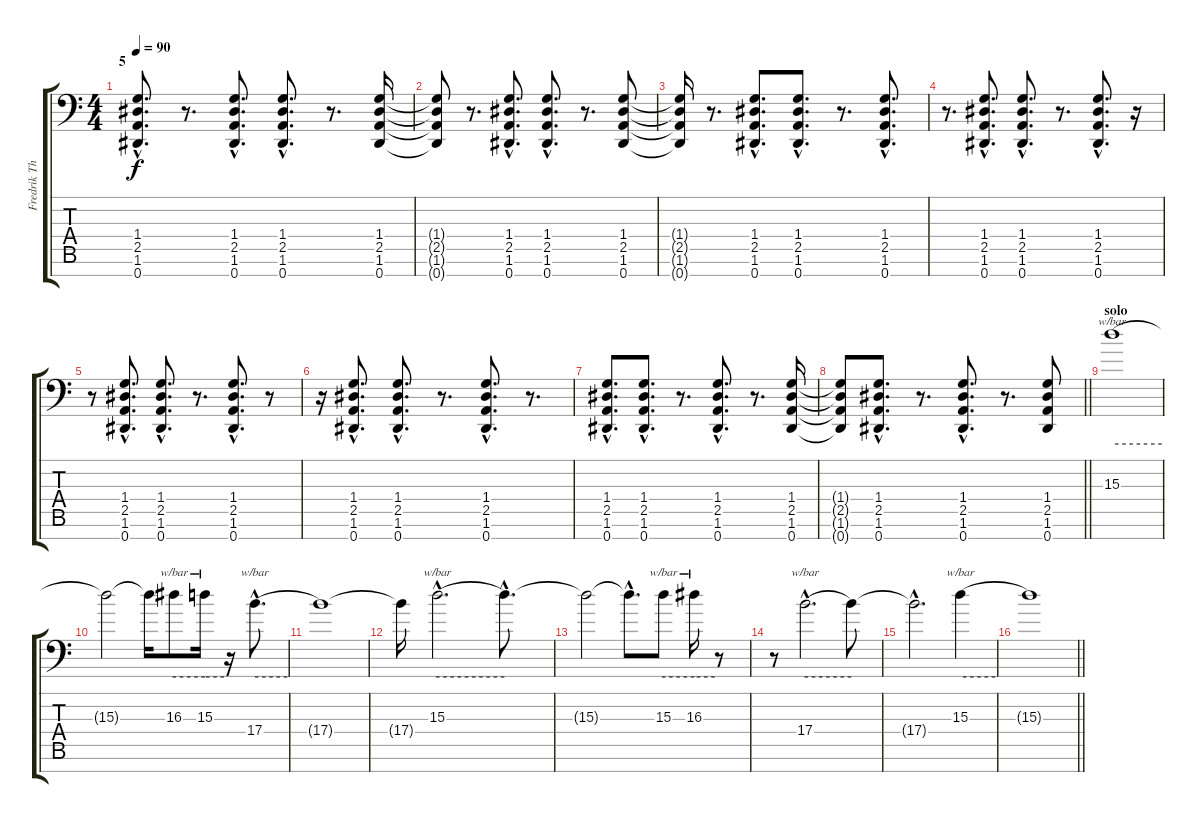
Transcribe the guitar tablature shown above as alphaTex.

\track ("Fredrik Thordendal" "Fredrik Th") {instrument distortionguitar}
\staff {score tabs}
\tuning (Ab3 E3 B2 Gb2 Db2 Ab1 Eb1) {hide}
\ts (4 4)
\section ("" "5")
\tempo 90
\clef f4
\ks c
(1.4{hac} 2.5{hac} 1.6{hac} 0.7{hac}).8{d dy f} r.8{d} (1.4{hac} 2.5{hac} 1.6{hac} 0.7{hac}).8{d} (1.4{hac} 2.5{hac} 1.6{hac} 0.7{hac}).8{d} r.8{d} (1.4 2.5 1.6 0.7).16 |
(1.4{t} 2.5{t} 1.6{t} 0.7{t}).8 r.8{d} (1.4{hac} 2.5{hac} 1.6{hac} 0.7{hac}).8{d} (1.4{hac} 2.5{hac} 1.6{hac} 0.7{hac}).8{d} r.8{d} (1.4 2.5 1.6 0.7).8 |
(1.4{t} 2.5{t} 1.6{t} 0.7{t}).16 r.8{d} (1.4{hac} 2.5{hac} 1.6{hac} 0.7{hac}).8{d} (1.4{hac} 2.5{hac} 1.6{hac} 0.7{hac}).8{d} r.8{d} (1.4{hac} 2.5{hac} 1.6{hac} 0.7{hac}).8{d} |
r.8{d} (1.4{hac} 2.5{hac} 1.6{hac} 0.7{hac}).8{d} (1.4{hac} 2.5{hac} 1.6{hac} 0.7{hac}).8{d} r.8{d} (1.4{hac} 2.5{hac} 1.6{hac} 0.7{hac}).8{d} r.16 |
r.8 (1.4{hac} 2.5{hac} 1.6{hac} 0.7{hac}).8{d} (1.4{hac} 2.5{hac} 1.6{hac} 0.7{hac}).8{d} r.8{d} (1.4{hac} 2.5{hac} 1.6{hac} 0.7{hac}).8{d} r.8 |
r.16 (1.4{hac} 2.5{hac} 1.6{hac} 0.7{hac}).8{d} (1.4{hac} 2.5{hac} 1.6{hac} 0.7{hac}).8{d} r.8{d} (1.4{hac} 2.5{hac} 1.6{hac} 0.7{hac}).8{d} r.8{d} |
(1.4{hac} 2.5{hac} 1.6{hac} 0.7{hac}).8{d} (1.4{hac} 2.5{hac} 1.6{hac} 0.7{hac}).8{d} r.8{d} (1.4{hac} 2.5{hac} 1.6{hac} 0.7{hac}).8{d} r.8{d} (1.4 2.5 1.6 0.7).16 |
\barLineRight lightlight
(1.4{t} 2.5{t} 1.6{t} 0.7{t}).8 (1.4{hac} 2.5{hac} 1.6{hac} 0.7{hac}).8{d} r.8{d} (1.4{hac} 2.5{hac} 1.6{hac} 0.7{hac}).8{d} r.8{d} (1.4 2.5 1.6 0.7).8 |
\section ("" "solo")
15.3.1{tbe (hold default 0 0 60 0)} |
15.3{t}.2 15.3{t}.16 16.3.8{tbe (hold default 0 0 60 0)} 15.3.16{tbe (hold default 0 0 60 0)} r.16 17.4{hac}.8{d tbe (hold default 0 0 60 0)} |
17.4{t}.1 |
17.4{t}.16 15.3{hac}.2{d tbe (hold default 0 0 60 0)} 15.3{hac t}.8{d} |
15.3{t}.2 15.3{hac t}.8{d} 15.3.8{tbe (hold default 0 0 60 0)} 16.3.16{tbe (hold default 0 0 60 0)} r.8 |
r.8 17.4{hac}.2{d tbe (hold default 0 0 60 0)} 17.4{t}.8 |
17.4{hac t}.2{d} 15.3.4{tbe (hold default 0 0 60 0)} |
\barLineRight lightlight
15.3{t}.1
